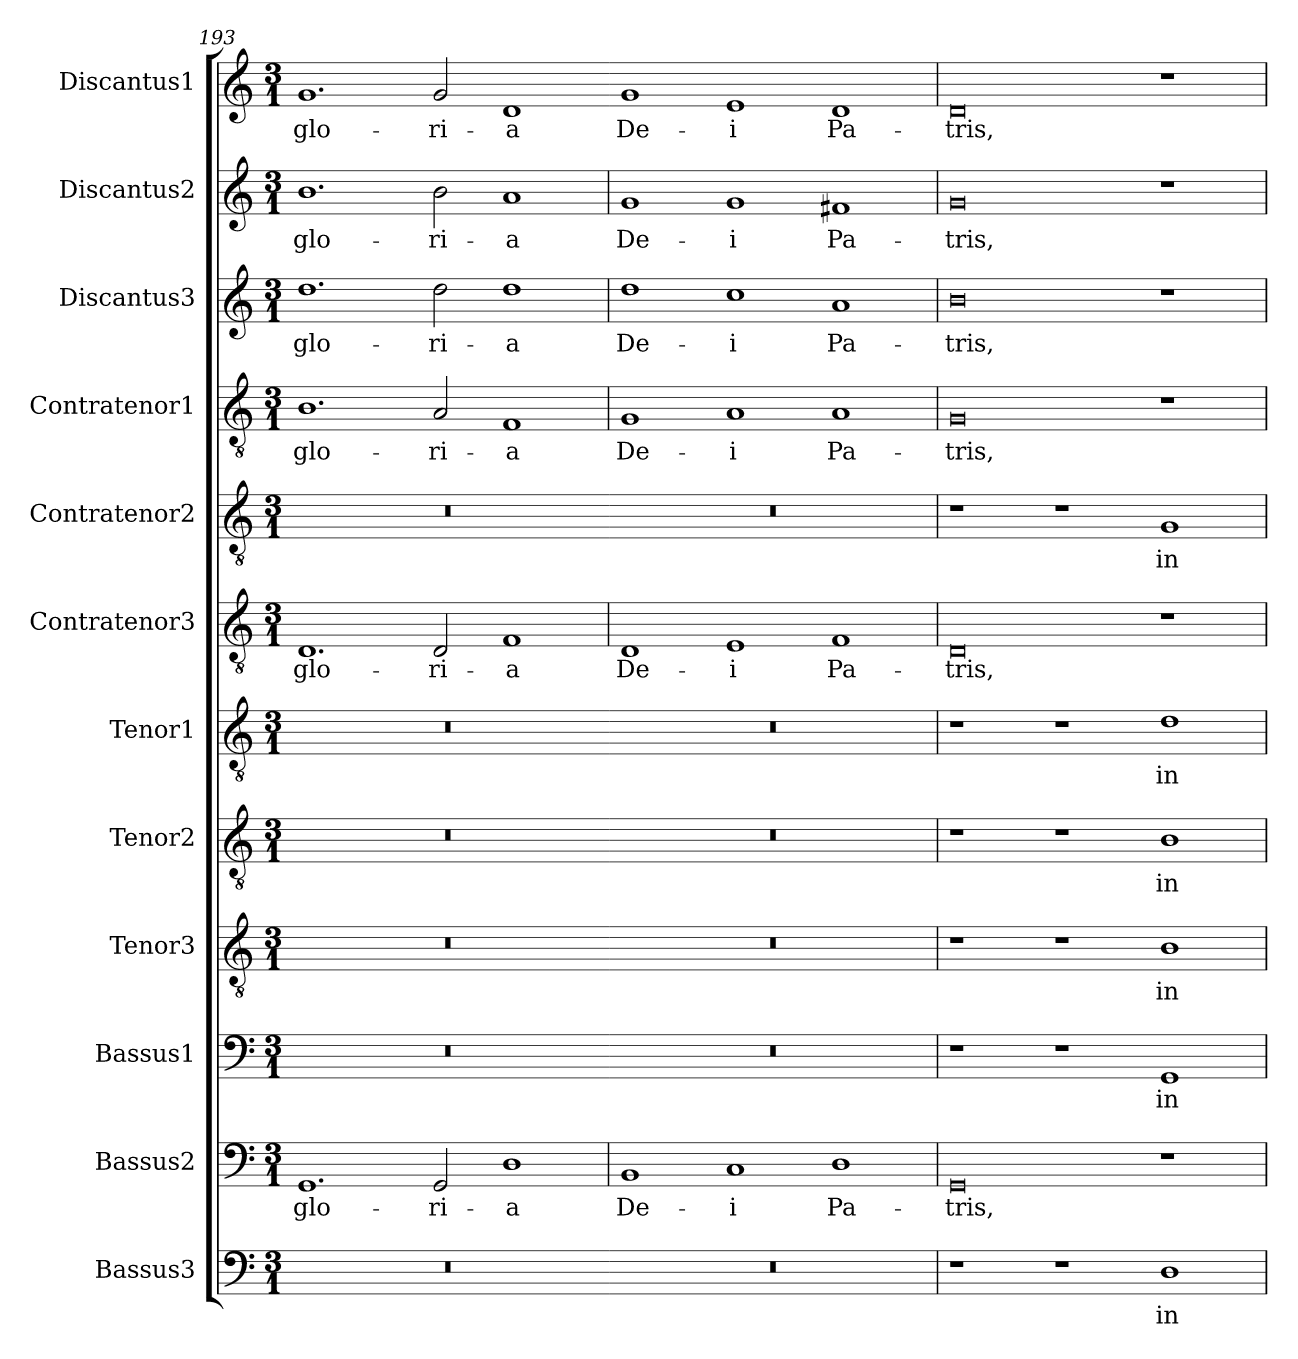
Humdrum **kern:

**kern	**text	**kern	**text	**kern	**text	**kern	**text	**kern	**text	**kern	**text	**kern	**text	**kern	**text	**kern	**text	**kern	**text	**kern	**text	**kern	**text
*part12	*part12	*part11	*part11	*part10	*part10	*part9	*part9	*part8	*part8	*part7	*part7	*part6	*part6	*part5	*part5	*part4	*part4	*part3	*part3	*part2	*part2	*part1	*part1
*staff12	*staff12	*staff11	*staff11	*staff10	*staff10	*staff9	*staff9	*staff8	*staff8	*staff7	*staff7	*staff6	*staff6	*staff5	*staff5	*staff4	*staff4	*staff3	*staff3	*staff2	*staff2	*staff1	*staff1
*I"Bassus3	*	*I"Bassus2	*	*I"Bassus1	*	*I"Tenor3	*	*I"Tenor2	*	*I"Tenor1	*	*I"Contratenor3	*	*I"Contratenor2	*	*I"Contratenor1	*	*I"Discantus3	*	*I"Discantus2	*	*I"Discantus1	*
*I'B3	*	*I'B2	*	*I'B1	*	*I'T3	*	*I'T2	*	*I'T1	*	*I'Ct3	*	*I'Ct2	*	*I'Ct1	*	*I'D3	*	*I'D2	*	*I'D1	*
*clefF4	*	*clefF4	*	*clefF4	*	*clefGv2	*	*clefGv2	*	*clefGv2	*	*clefGv2	*	*clefGv2	*	*clefGv2	*	*clefG2	*	*clefG2	*	*clefG2	*
*k[]	*	*k[]	*	*k[]	*	*k[]	*	*k[]	*	*k[]	*	*k[]	*	*k[]	*	*k[]	*	*k[]	*	*k[]	*	*k[]	*
*M3/1	*	*M3/1	*	*M3/1	*	*M3/1	*	*M3/1	*	*M3/1	*	*M3/1	*	*M3/1	*	*M3/1	*	*M3/1	*	*M3/1	*	*M3/1	*
=193	=193	=193	=193	=193	=193	=193	=193	=193	=193	=193	=193	=193	=193	=193	=193	=193	=193	=193	=193	=193	=193	=193	=193
0.r	.	1.GG/	glo-	0.r	.	0.r	.	0.r	.	0.r	.	1.D/	glo-	0.r	.	1.B\	glo-	1.dd\	glo-	1.b\	glo-	1.g/	glo-
.	.	2GG/	-ri-	.	.	.	.	.	.	.	.	2D/	-ri-	.	.	2A/	-ri-	2dd\	-ri-	2b\	-ri-	2g/	-ri-
.	.	1D\	-a	.	.	.	.	.	.	.	.	1F/	-a	.	.	1F/	-a	1dd\	-a	1a/	-a	1d/	-a
=194	=194-	=194	=194-	=194	=194-	=194	=194-	=194	=194-	=194	=194-	=194	=194-	=194	=194-	=194	=194-	=194	=194-	=194	=194-	=194-	=194-
0.r	.	1BB/	De-	0.r	.	0.r	.	0.r	.	0.r	.	1D/	De-	0.r	.	1G/	De-	1dd\	De-	1g/	De-	1g/	De-
.	.	1C/	-i	.	.	.	.	.	.	.	.	1E/	-i	.	.	1A/	-i	1cc\	-i	1g/	-i	1e/	-i
.	.	1D\	Pa-	.	.	.	.	.	.	.	.	1F/	Pa-	.	.	1A/	Pa-	1a/	Pa-	1f#X/	Pa-	1d/	Pa-
=195	=195	=195	=195	=195	=195	=195	=195	=195	=195	=195	=195	=195	=195	=195	=195	=195	=195	=195	=195	=195	=195	=195	=195
1r	.	0GG/	-tris,	1r	.	1r	.	1r	.	1r	.	0D/	-tris,	1r	.	0G/	-tris,	0b\	-tris,	0g/	-tris,	0d/	-tris,
1r	.	.	.	1r	.	1r	.	1r	.	1r	.	.	.	1r	.	.	.	.	.	.	.	.	.
1D\	in	1r	.	1GG/	in	1B\	in	1B\	in	1d\	in	1r	.	1G/	in	1r	.	1r	.	1r	.	1r	.
=	=	=	=	=	=	=	=	=	=	=	=	=	=	=	=	=	=	=	=	=	=	=	=
*-	*-	*-	*-	*-	*-	*-	*-	*-	*-	*-	*-	*-	*-	*-	*-	*-	*-	*-	*-	*-	*-	*-	*-
